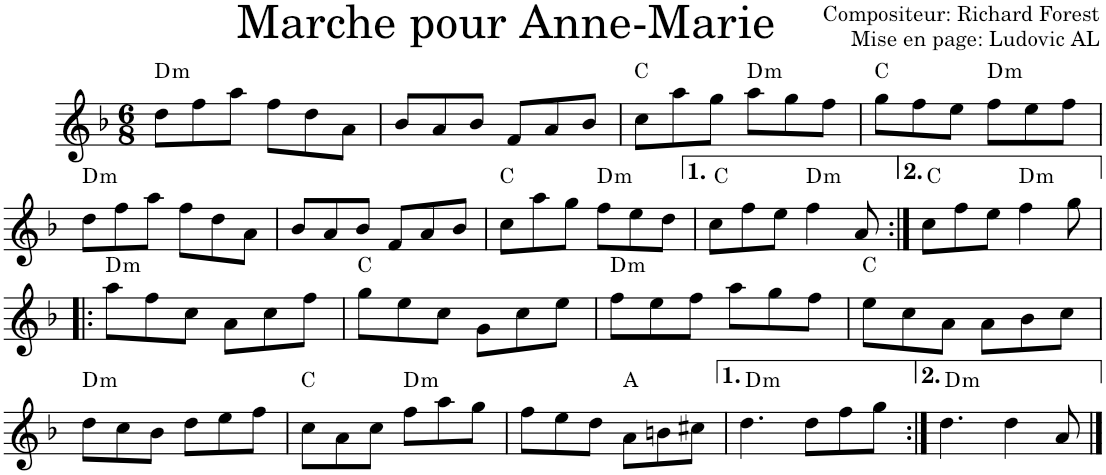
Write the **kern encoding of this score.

**kern	**harte
*part1	*part1
*staff1	*
*I"Voice	*
*I'V	*
*clefG2	*
*k[b-]	*
*M6/8	*
=1	=1
!	!LO:H:kt=m
8dd\L	D:min
8ff\	.
8aa\J	.
8ff\L	.
8dd\	.
8a\J	.
=2	=2
8b-/L	.
8a/	.
8b-/J	.
8f/L	.
8a/	.
8b-/J	.
=3	=3
8cc\L	C:maj
8aa\	.
8gg\J	.
!	!LO:H:kt=m
8aa\L	D:min
8gg\	.
8ff\J	.
=4	=4
8gg\L	C:maj
8ff\	.
8ee\J	.
!	!LO:H:kt=m
8ff\L	D:min
8ee\	.
8ff\J	.
!!LO:LB:g=z
=5	=5
!	!LO:H:kt=m
8dd\L	D:min
8ff\	.
8aa\J	.
8ff\L	.
8dd\	.
8a\J	.
=6	=6
8b-/L	.
8a/	.
8b-/J	.
8f/L	.
8a/	.
8b-/J	.
=7	=7
8cc\L	C:maj
8aa\	.
8gg\J	.
!	!LO:H:kt=m
8ff\L	D:min
8ee\	.
8dd\J	.
=8	=8
8cc\L	C:maj
8ff\	.
8ee\J	.
!	!LO:H:kt=m
4ff\	D:min
8a/	.
=9:|!	=9:|!
8cc\L	C:maj
8ff\	.
8ee\J	.
!	!LO:H:kt=m
4ff\	D:min
8gg\	.
!!LO:LB:g=z
=10!|:	=10!|:
!	!LO:H:kt=m
8aa\L	D:min
8ff\	.
8cc\J	.
8a\L	.
8cc\	.
8ff\J	.
=11	=11
8gg\L	C:maj
8ee\	.
8cc\J	.
8g\L	.
8cc\	.
8ee\J	.
=12	=12
!	!LO:H:kt=m
8ff\L	D:min
8ee\	.
8ff\J	.
8aa\L	.
8gg\	.
8ff\J	.
=13	=13
8ee\L	C:maj
8cc\	.
8a\J	.
8a\L	.
8b-\	.
8cc\J	.
!!LO:LB:g=z
=14	=14
!	!LO:H:kt=m
8dd\L	D:min
8cc\	.
8b-\J	.
8dd\L	.
8ee\	.
8ff\J	.
=15	=15
8cc\L	C:maj
8a\	.
8cc\J	.
!	!LO:H:kt=m
8ff\L	D:min
8aa\	.
8gg\J	.
=16	=16
8ff\L	.
8ee\	.
8dd\J	.
8a\L	A:maj
8bn\	.
8cc#X\J	.
=17	=17
!	!LO:H:kt=m
4.dd\	D:min
8dd\L	.
8ff\	.
8gg\J	.
=18:|!	=18:|!
!	!LO:H:kt=m
4.dd\	D:min
4dd\	.
8a/	.
==	==
*-	*-
